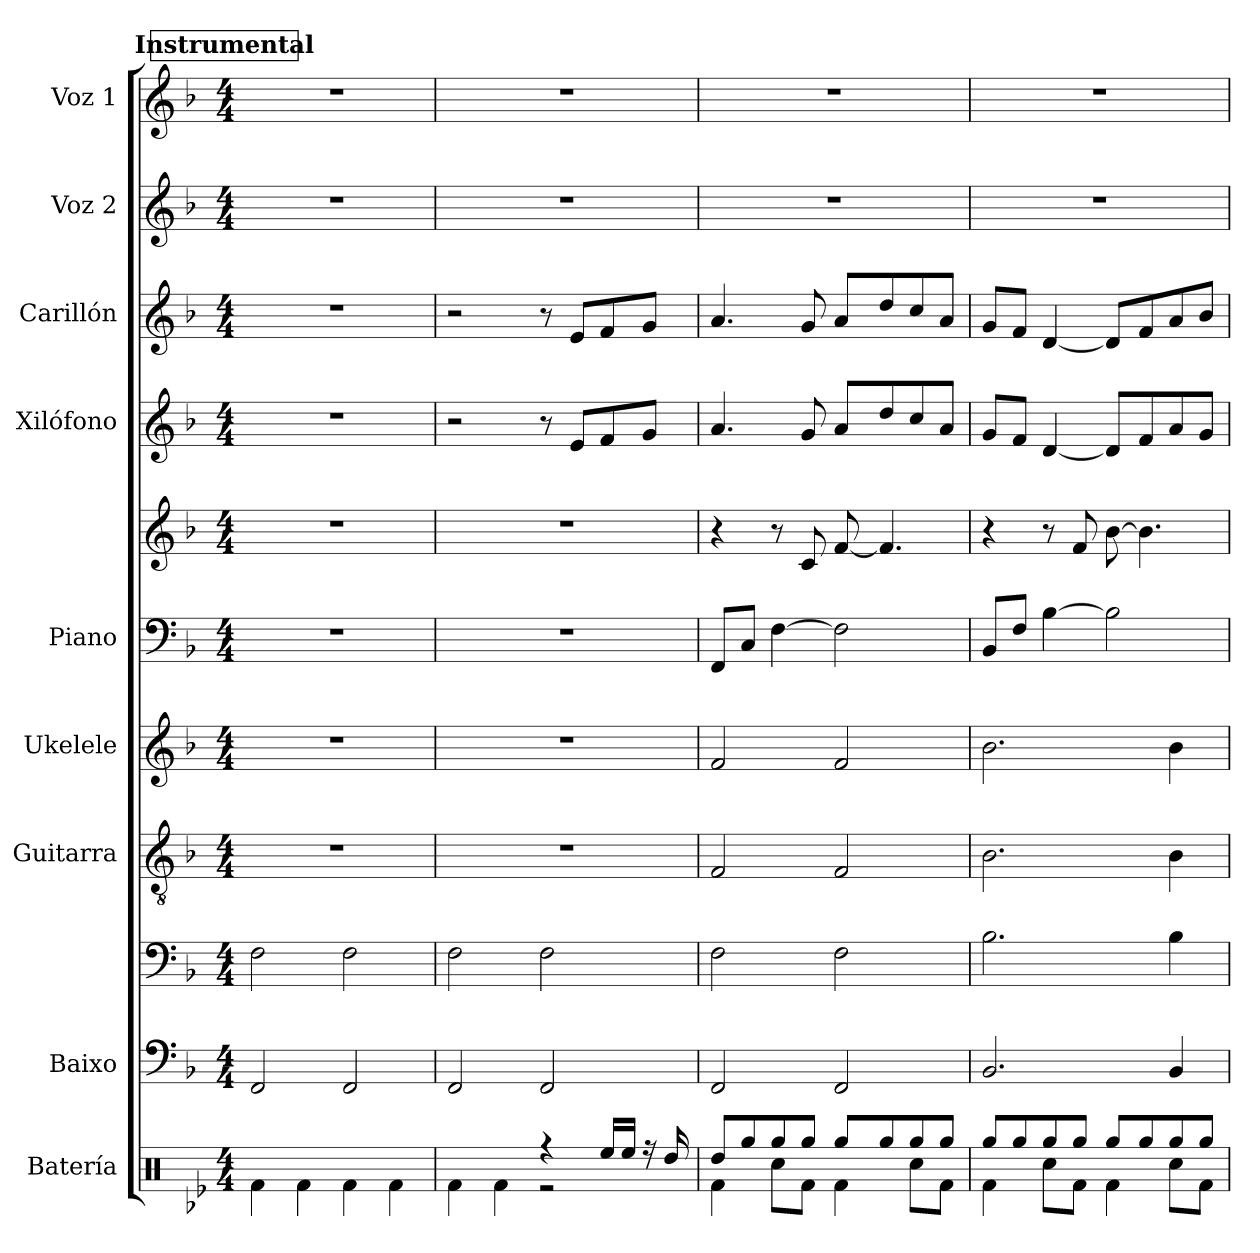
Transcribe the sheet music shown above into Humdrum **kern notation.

**kern	**kern	**kern	**kern	**kern	**kern	**kern	**kern	**kern	**kern	**kern
*part9	*part8	*part8	*part7	*part6	*part5	*part5	*part4	*part3	*part2	*part1
*staff11	*staff10	*staff9	*staff8	*staff7	*staff6	*staff5	*staff4	*staff3	*staff2	*staff1
*I"Batería	*I"Baixo	*	*I"Guitarra	*I"Ukelele	*I"Piano	*	*I"Xilófono	*I"Carillón	*I"Voz 2	*I"Voz 1
*	*I'B.	*	*I'Guit.	*I'Uk.	*I'Pno.	*	*I'Xil.	*I'Ca.	*I'V.2	*I'V.1
*	*stria4	*	*	*	*	*	*	*	*	*
*clefX	*	*clefF4	*clefGv2	*clefG2	*clefF4	*clefG2	*clefG2	*clefG2	*clefG2	*clefG2
*	*ITrd7c12	*ITrd7c12	*	*	*	*	*ITrd-7c-12	*ITrd-14c-24	*	*
*k[b-e-]	*k[b-]	*k[b-]	*k[b-]	*k[b-]	*k[b-]	*k[b-]	*k[b-]	*k[b-]	*k[b-]	*k[b-]
*M4/4	*M4/4	*M4/4	*M4/4	*M4/4	*M4/4	*M4/4	*M4/4	*M4/4	*M4/4	*M4/4
*MM80	*MM80	*MM80	*MM80	*MM80	*MM80	*MM80	*MM80	*MM80	*MM80	*MM80
!!LO:REH:place=s1:a:B:fs=14:t=Instrumental
=1	=1	=1	=1	=1	=1	=1	=1	=1	=1	=1
4Rf\	2FFF	2FF\	1r	1r	1r	1r	1r	1r	1r	1r
4Rf\	.	.	.	.	.	.	.	.	.	.
4Rf\	2FFF	2FF\	.	.	.	.	.	.	.	.
4Rf\	.	.	.	.	.	.	.	.	.	.
=2	=2	=2	=2	=2	=2	=2	=2	=2	=2	=2
*^	*	*	*	*	*	*	*	*	*	*
4Rf\	2ryy	2FFF	2FF\	1r	1r	1r	1r	2r	2r	1r	1r
4Rf\	.	.	.	.	.	.	.	.	.	.	.
4r	2r	2FFF	2FF\	.	.	.	.	8r	8r	.	.
.	.	.	.	.	.	.	.	8ee/L	8eee/L	.	.
16Ree/LL	.	.	.	.	.	.	.	8ff/	8fff/	.	.
16Ree/JJ	.	.	.	.	.	.	.	.	.	.	.
16r	.	.	.	.	.	.	.	8gg/J	8ggg/J	.	.
16Rdd/	.	.	.	.	.	.	.	.	.	.	.
=3	=3	=3	=3	=3	=3	=3	=3	=3	=3	=3	=3
8Rdd/L	4Rf\	2FFF	2FF\	2F/	2f/	8FF/L	4r	4.aa/	4.aaa/	1r	1r
8Rgg/	.	.	.	.	.	8C/J	.	.	.	.	.
8Rgg/	8Rcc\L	.	.	.	.	[4F\	8r	.	.	.	.
8Rgg/J	8Rf\J	.	.	.	.	.	8c/	8gg/	8ggg/	.	.
8Rgg/L	4Rf\	2FFF	2FF\	2F/	2f/	2F\]	[8f/	8aa/L	8aaa/L	.	.
8Rgg/	.	.	.	.	.	.	4.f/]	8ddd/	8dddd/	.	.
8Rgg/	8Rcc\L	.	.	.	.	.	.	8ccc/	8cccc/	.	.
8Rgg/J	8Rf\J	.	.	.	.	.	.	8aa/J	8aaa/J	.	.
=4	=4	=4	=4	=4	=4	=4	=4	=4	=4	=4	=4
8Rgg/L	4Rf\	2.BBB-	2.BB-\	2.B-\	2.b-\	8BB-/L	4r	8gg/L	8ggg/L	1r	1r
8Rgg/	.	.	.	.	.	8F/J	.	8ff/J	8fff/J	.	.
8Rgg/	8Rcc\L	.	.	.	.	[4B-\	8r	[4dd/	[4ddd/	.	.
8Rgg/J	8Rf\J	.	.	.	.	.	8f/	.	.	.	.
8Rgg/L	4Rf\	.	.	.	.	2B-\]	[8b-\	8dd/L]	8ddd/L]	.	.
8Rgg/	.	.	.	.	.	.	4.b-\]	8ff/	8fff/	.	.
8Rgg/	8Rcc\L	4BBB-	4BB-\	4B-\	4b-\	.	.	8aa/	8aaa/	.	.
8Rgg/J	8Rf\J	.	.	.	.	.	.	8gg/J	8bbb-/J	.	.
*v	*v	*	*	*	*	*	*	*	*	*	*
=	=	=	=	=	=	=	=	=	=	=
*-	*-	*-	*-	*-	*-	*-	*-	*-	*-	*-
